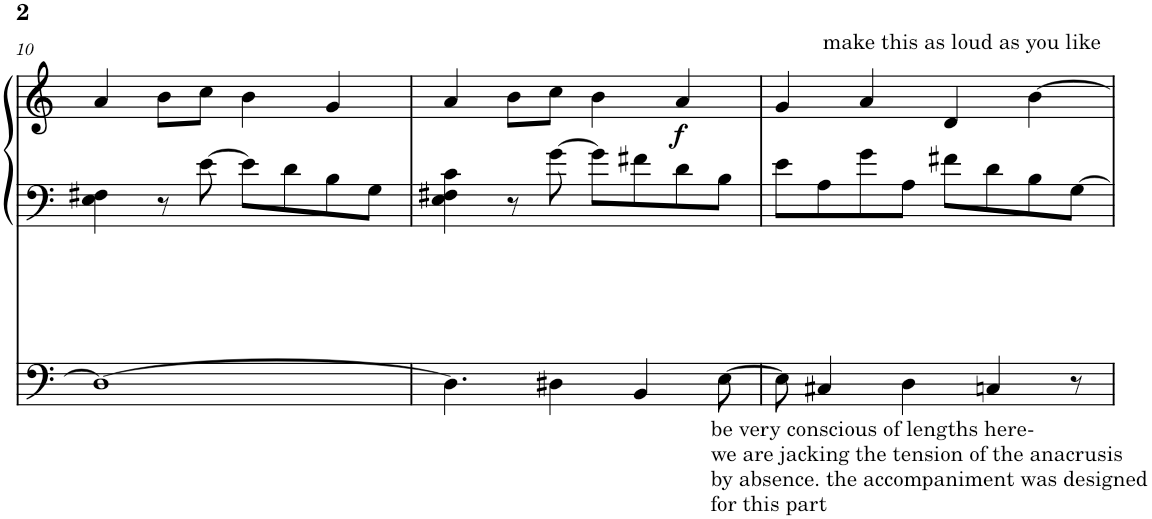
**kern	**kern	**kern	**dynam
*part1	*part1	*part1	*part1
*staff3	*staff2	*staff1	*staff1/2/3
*I"Organ	*	*	*
*I'Org.	*	*	*
!!LO:PB:g=z
*clefF4	*clefF4	*clefG2	*
*k[]	*k[]	*k[]	*
*M4/4	*M4/4	*M4/4	*
=10	=10	=10	=10
1D_	4E\ 4F#X\	4a/	.
.	8r	8b\L	.
.	[8e\	8cc\J	.
.	8e\L]	4b\	.
.	8d\	.	.
.	8B\	4g/	.
.	8G\J	.	.
=11	=11	=11	=11
4.D\]	4E\ 4F#X\ 4c\	4a/	.
.	8r	8b\L	.
4D#X\	[8g\	8cc\J	.
.	8g\L]	4b\	.
4BB/	8f#X\	.	.
!	!	!	!LO:DY:b
.	8d\	4a/	f
[8E\	8B\J	.	.
=12	=12	=12	=12
8E\]	8e\L	4g/	.
4C#X/	8A\	.	.
.	8g\	4a/	.
4D\	8A\J	.	.
!	!	!LO:TX:a:t=make this as loud as you like	!
.	8f#X\L	4d/	.
!LO:TX:b:t=be very conscious of lengths here-	!	!	!
!LO:TX:b:t=we are jacking the tension of the anacrusis	!	!	!
!LO:TX:b:t=by absence. the accompaniment was designed	!	!	!
!LO:TX:b:t=for this part	!	!	!
4Cn/	8d\	.	.
.	8B\	[4b\	.
8r	[8G\J	.	.
=	=	=	=
*-	*-	*-	*-
